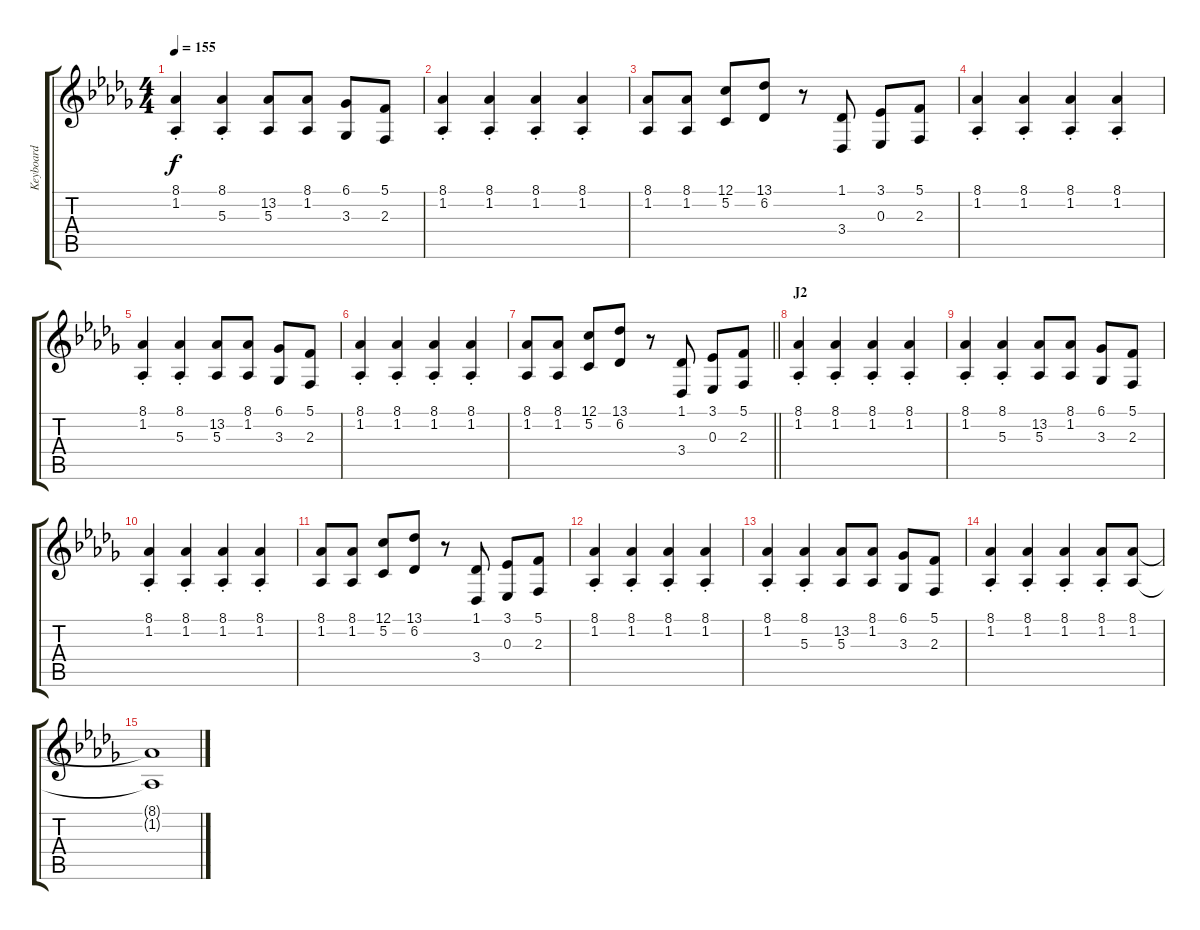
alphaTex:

\track ("Keyboard" "Keyboard") {instrument cello}
\staff {score tabs}
\tuning (C4 G3 Eb3 Bb2 F2 C2) {hide}
\ts (4 4)
\tempo 155
\clef g2
\ks db
(8.1{st} 1.2{st}).4{dy f} (8.1{st} 5.3{st}).4 (13.2 5.3).8 (8.1 1.2).8 (6.1 3.3).8 (5.1 2.3).8 |
(8.1{st} 1.2{st}).4 (8.1{st} 1.2{st}).4 (8.1{st} 1.2{st}).4 (8.1{st} 1.2{st}).4 |
(8.1 1.2).8 (8.1 1.2).8 (12.1 5.2).8 (13.1 6.2).8 r.8 (1.1 3.4).8 (3.1 0.3).8 (5.1 2.3).8 |
(8.1{st} 1.2{st}).4 (8.1{st} 1.2{st}).4 (8.1{st} 1.2{st}).4 (8.1{st} 1.2{st}).4 |
(8.1{st} 1.2{st}).4 (8.1{st} 5.3{st}).4 (13.2 5.3).8 (8.1 1.2).8 (6.1 3.3).8 (5.1 2.3).8 |
(8.1{st} 1.2{st}).4 (8.1{st} 1.2{st}).4 (8.1{st} 1.2{st}).4 (8.1{st} 1.2{st}).4 |
\barLineRight lightlight
(8.1 1.2).8 (8.1 1.2).8 (12.1 5.2).8 (13.1 6.2).8 r.8 (1.1 3.4).8 (3.1 0.3).8 (5.1 2.3).8 |
\section ("" "J2")
(8.1{st} 1.2{st}).4 (8.1{st} 1.2{st}).4 (8.1{st} 1.2{st}).4 (8.1{st} 1.2{st}).4 |
(8.1{st} 1.2{st}).4 (8.1{st} 5.3{st}).4 (13.2 5.3).8 (8.1 1.2).8 (6.1 3.3).8 (5.1 2.3).8 |
(8.1{st} 1.2{st}).4 (8.1{st} 1.2{st}).4 (8.1{st} 1.2{st}).4 (8.1{st} 1.2{st}).4 |
(8.1 1.2).8 (8.1 1.2).8 (12.1 5.2).8 (13.1 6.2).8 r.8 (1.1 3.4).8 (3.1 0.3).8 (5.1 2.3).8 |
(8.1{st} 1.2{st}).4 (8.1{st} 1.2{st}).4 (8.1{st} 1.2{st}).4 (8.1{st} 1.2{st}).4 |
(8.1{st} 1.2{st}).4 (8.1{st} 5.3{st}).4 (13.2 5.3).8 (8.1 1.2).8 (6.1 3.3).8 (5.1 2.3).8 |
(8.1{st} 1.2{st}).4 (8.1{st} 1.2{st}).4 (8.1{st} 1.2{st}).4 (8.1{st} 1.2{st}).8 (8.1 1.2).8 |
(8.1{t} 1.2{t}).1
